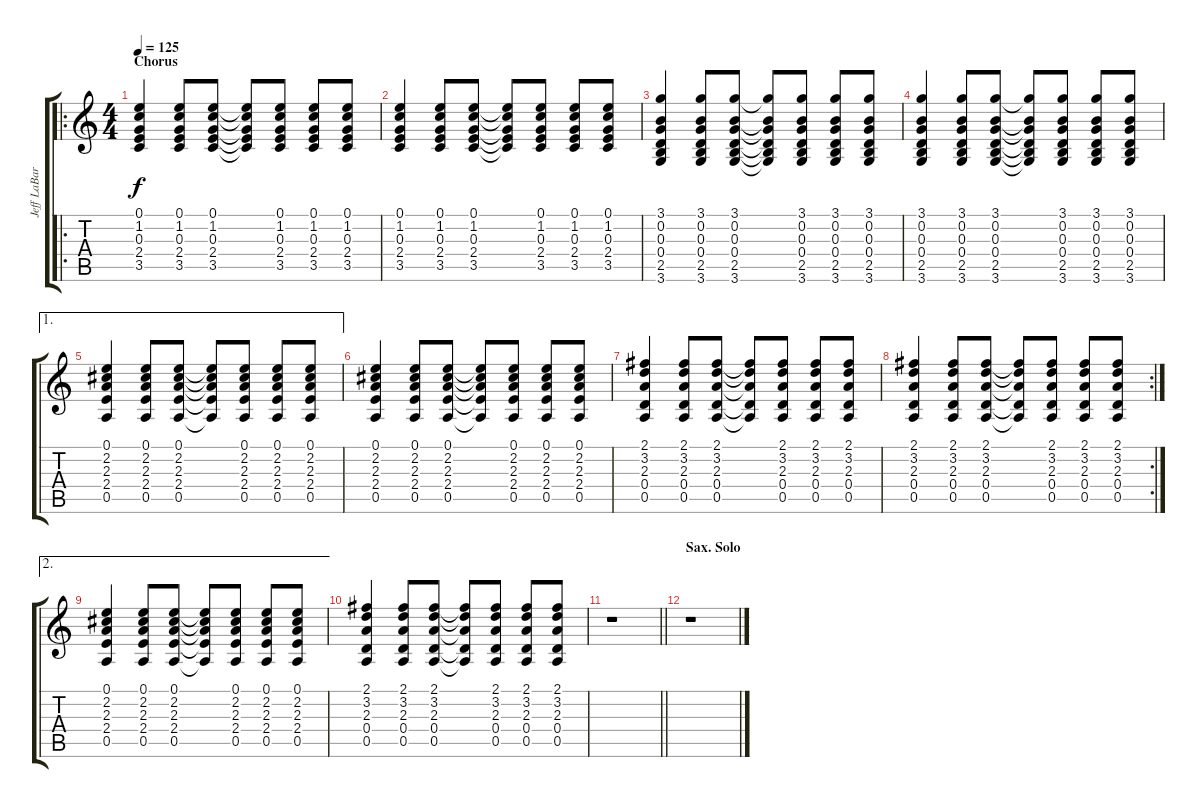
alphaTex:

\track ("Jeff LaBar - Acoustic Guitar" "Jeff LaBar") {instrument acousticguitarsteel}
\staff {score tabs}
\tuning (E4 B3 G3 D3 A2 E2) {hide}
\ro
\ts (4 4)
\section ("" "Chorus")
\tempo 125
\clef g2
\ks c
(0.1 1.2 0.3 2.4 3.5).4{dy f} (0.1 1.2 0.3 2.4 3.5).8 (0.1 1.2 0.3 2.4 3.5).8 (0.1{t} 1.2{t} 0.3{t} 2.4{t} 3.5{t}).8 (0.1 1.2 0.3 2.4 3.5).8 (0.1 1.2 0.3 2.4 3.5).8 (0.1 1.2 0.3 2.4 3.5).8 |
(0.1 1.2 0.3 2.4 3.5).4 (0.1 1.2 0.3 2.4 3.5).8 (0.1 1.2 0.3 2.4 3.5).8 (0.1{t} 1.2{t} 0.3{t} 2.4{t} 3.5{t}).8 (0.1 1.2 0.3 2.4 3.5).8 (0.1 1.2 0.3 2.4 3.5).8 (0.1 1.2 0.3 2.4 3.5).8 |
(3.1 0.2 0.3 0.4 2.5 3.6).4 (3.1 0.2 0.3 0.4 2.5 3.6).8 (3.1 0.2 0.3 0.4 2.5 3.6).8 (3.1{t} 0.2{t} 0.3{t} 0.4{t} 2.5{t} 3.6{t}).8 (3.1 0.2 0.3 0.4 2.5 3.6).8 (3.1 0.2 0.3 0.4 2.5 3.6).8 (3.1 0.2 0.3 0.4 2.5 3.6).8 |
(3.1 0.2 0.3 0.4 2.5 3.6).4 (3.1 0.2 0.3 0.4 2.5 3.6).8 (3.1 0.2 0.3 0.4 2.5 3.6).8 (3.1{t} 0.2{t} 0.3{t} 0.4{t} 2.5{t} 3.6{t}).8 (3.1 0.2 0.3 0.4 2.5 3.6).8 (3.1 0.2 0.3 0.4 2.5 3.6).8 (3.1 0.2 0.3 0.4 2.5 3.6).8 |
\ae 1
(0.1 2.2 2.3 2.4 0.5).4 (0.1 2.2 2.3 2.4 0.5).8 (0.1 2.2 2.3 2.4 0.5).8 (0.1{t} 2.2{t} 2.3{t} 2.4{t} 0.5{t}).8 (0.1 2.2 2.3 2.4 0.5).8 (0.1 2.2 2.3 2.4 0.5).8 (0.1 2.2 2.3 2.4 0.5).8 |
(0.1 2.2 2.3 2.4 0.5).4 (0.1 2.2 2.3 2.4 0.5).8 (0.1 2.2 2.3 2.4 0.5).8 (0.1{t} 2.2{t} 2.3{t} 2.4{t} 0.5{t}).8 (0.1 2.2 2.3 2.4 0.5).8 (0.1 2.2 2.3 2.4 0.5).8 (0.1 2.2 2.3 2.4 0.5).8 |
(2.1 3.2 2.3 0.4 0.5).4 (2.1 3.2 2.3 0.4 0.5).8 (2.1 3.2 2.3 0.4 0.5).8 (2.1{t} 3.2{t} 2.3{t} 0.4{t} 0.5{t}).8 (2.1 3.2 2.3 0.4 0.5).8 (2.1 3.2 2.3 0.4 0.5).8 (2.1 3.2 2.3 0.4 0.5).8 |
\rc 2
(2.1 3.2 2.3 0.4 0.5).4 (2.1 3.2 2.3 0.4 0.5).8 (2.1 3.2 2.3 0.4 0.5).8 (2.1{t} 3.2{t} 2.3{t} 0.4{t} 0.5{t}).8 (2.1 3.2 2.3 0.4 0.5).8 (2.1 3.2 2.3 0.4 0.5).8 (2.1 3.2 2.3 0.4 0.5).8 |
\ae 2
(0.1 2.2 2.3 2.4 0.5).4 (0.1 2.2 2.3 2.4 0.5).8 (0.1 2.2 2.3 2.4 0.5).8 (0.1{t} 2.2{t} 2.3{t} 2.4{t} 0.5{t}).8 (0.1 2.2 2.3 2.4 0.5).8 (0.1 2.2 2.3 2.4 0.5).8 (0.1 2.2 2.3 2.4 0.5).8 |
(2.1 3.2 2.3 0.4 0.5).4 (2.1 3.2 2.3 0.4 0.5).8 (2.1 3.2 2.3 0.4 0.5).8 (2.1{t} 3.2{t} 2.3{t} 0.4{t} 0.5{t}).8 (2.1 3.2 2.3 0.4 0.5).8 (2.1 3.2 2.3 0.4 0.5).8 (2.1 3.2 2.3 0.4 0.5).8 |
\barLineRight lightlight
r.1 |
\section ("" "Sax. Solo")
r.1
